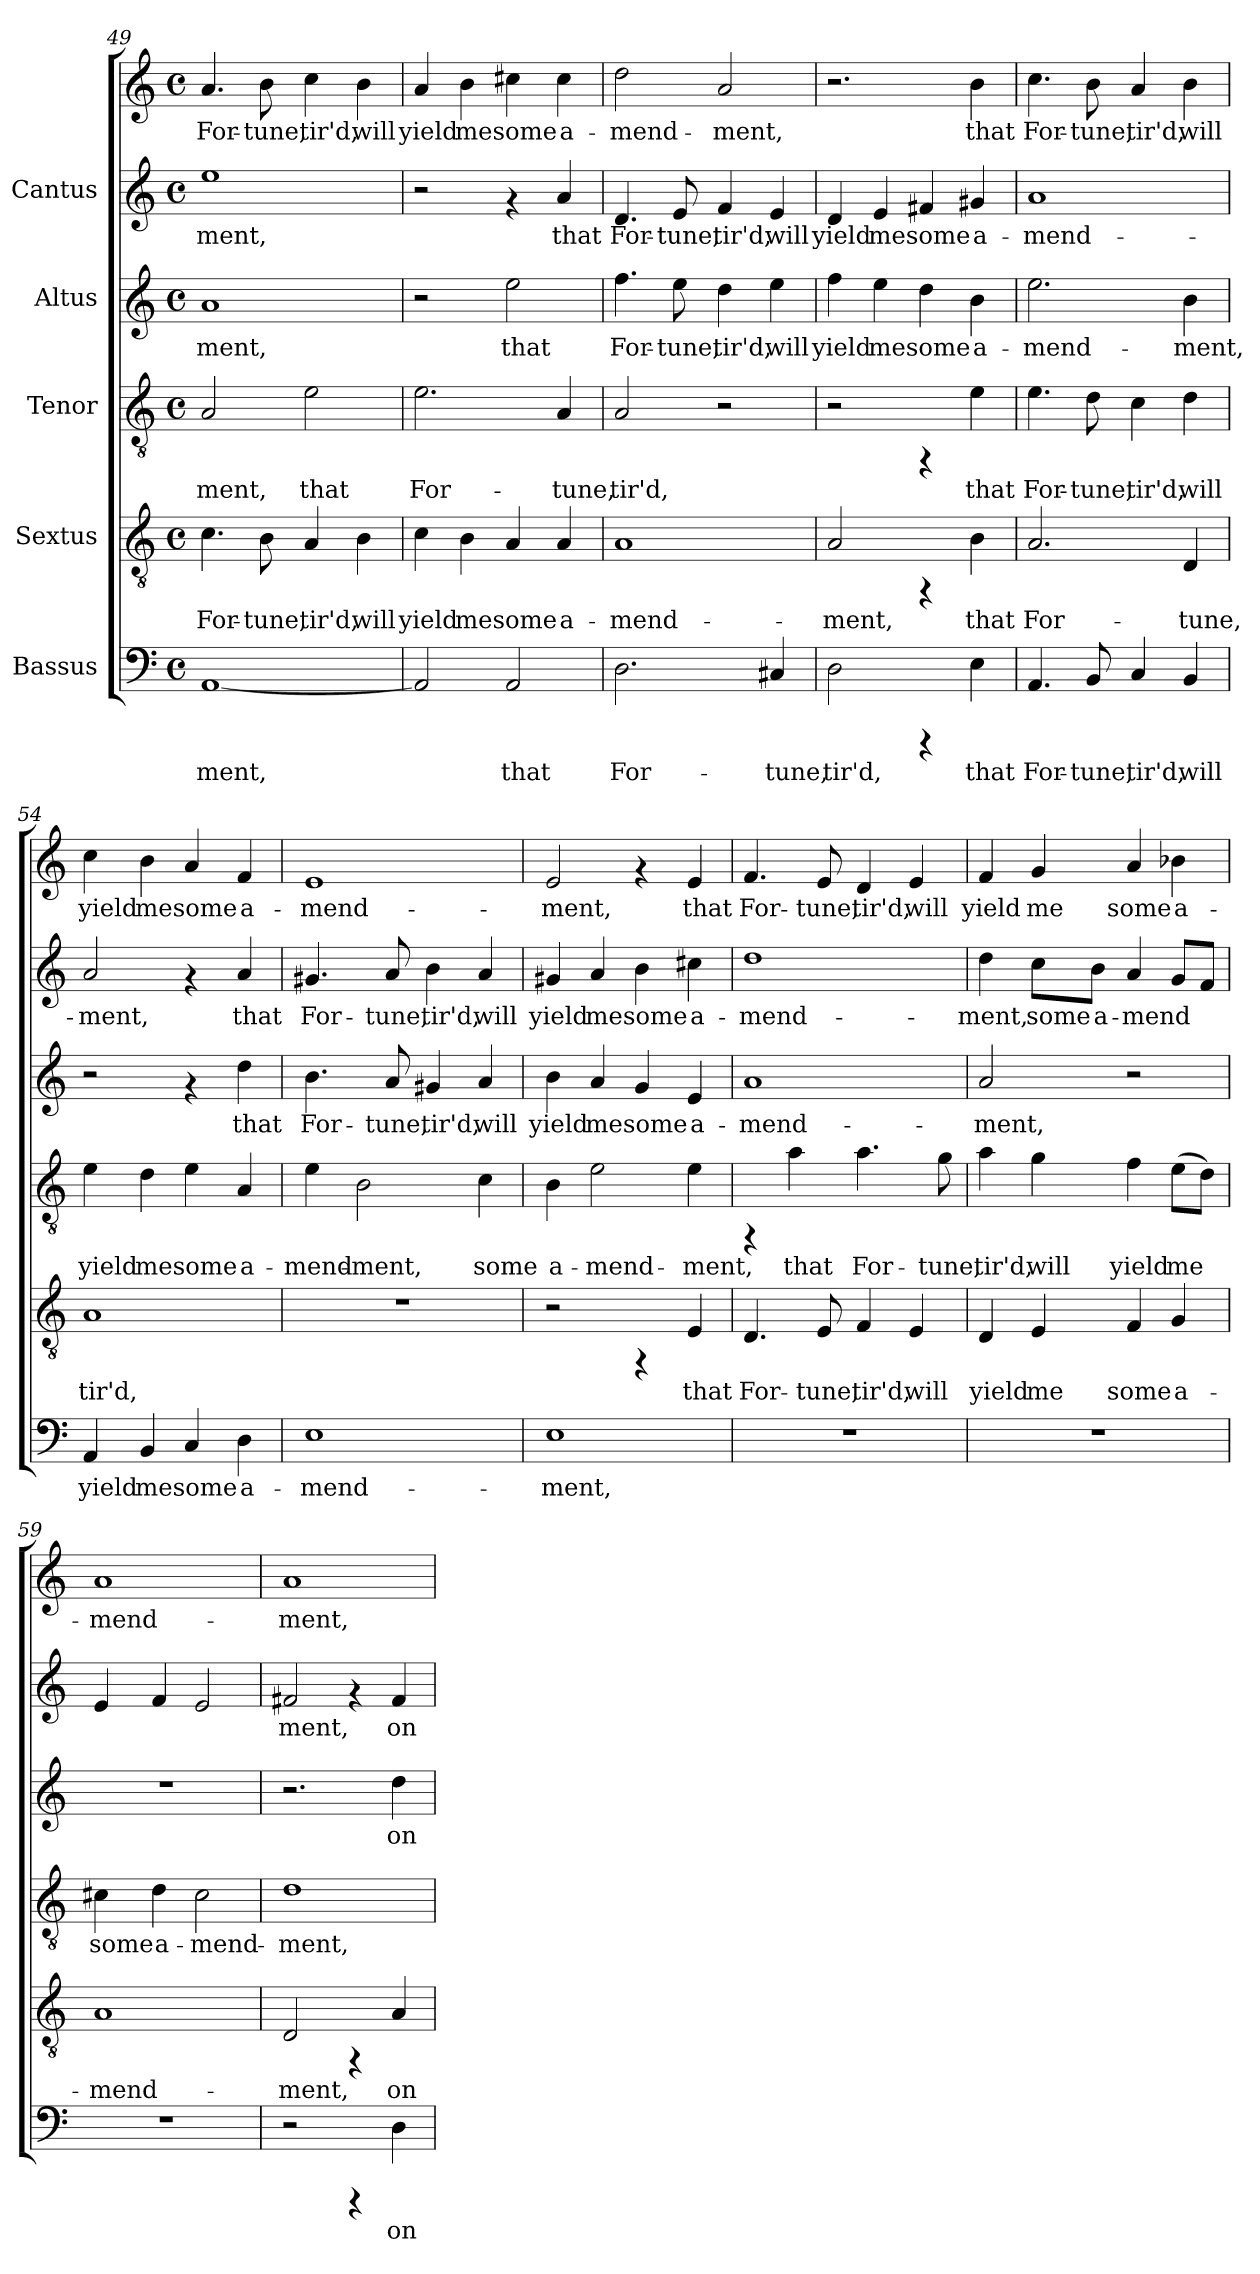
**kern	**text	**kern	**text	**kern	**text	**kern	**text	**kern	**text	**kern	**text
*part5	*part5	*part4	*part4	*part3	*part3	*part2	*part2	*part1	*part1	*part1	*part1
*staff6	*staff6	*staff5	*staff5	*staff4	*staff4	*staff3	*staff3	*staff2	*staff2	*staff1	*staff1
*I"Bassus	*	*I"Sextus	*	*I"Tenor	*	*I"Altus	*	*I"Cantus	*	*	*
*clefF4	*	*clefGv2	*	*clefGv2	*	*clefG2	*	*clefG2	*	*clefG2	*
*M4/4	*	*M4/4	*	*M4/4	*	*M4/4	*	*M4/4	*	*M4/4	*
*met(c)	*	*met(c)	*	*met(c)	*	*met(c)	*	*met(c)	*	*met(c)	*
=49	=49	=49	=49	=49	=49	=49	=49	=49	=49	=49	=49
!	!LO:LY:b:cj	!	!LO:LY:b:cj	!	!LO:LY:b:cj	!	!LO:LY:b:cj	!	!LO:LY:b:cj	!	!LO:LY:b:cj
[<1AA	-ment,	4.c\	For-	2A/	-ment,	1a	-ment,	1ee	ment,	4.a/	-For-
!	!	!	!LO:LY:b:cj	!	!	!	!	!	!	!	!LO:LY:b:cj
.	.	8B\	-tune,	.	.	.	.	.	.	8b\	-tune,
!	!	!	!LO:LY:b:cj	!	!LO:LY:b:cj	!	!	!	!	!	!LO:LY:b:cj
.	.	4A/	tir'd,	2e\	that	.	.	.	.	4cc\	tir'd,
!	!	!	!LO:LY:b:cj	!	!	!	!	!	!	!	!LO:LY:b:cj
.	.	4B\	will	.	.	.	.	.	.	4b\	will
!!LO:PB:g=z
=50	=50	=50	=50	=50	=50	=50	=50	=50	=50	=50	=50
!	!LO:LY:b:cj	!	!LO:LY:b:cj	!	!LO:LY:b:cj	!	!	!	!	!	!LO:LY:b:cj
2AA/]	.	4c\	yield	2.e\	For-	2r	.	2r	.	4a/	yield
!	!	!	!LO:LY:b:cj	!	!	!	!	!	!	!	!LO:LY:b:cj
.	.	4B\	me	.	.	.	.	.	.	4b\	me
!	!LO:LY:b:cj	!	!LO:LY:b:cj	!	!	!	!LO:LY:b:cj	!	!	!	!LO:LY:b:cj
2AA/	that	4A/	some	.	.	2ee\	that	4rf	.	4cc#X\	some
!	!	!	!LO:LY:b:cj	!	!LO:LY:b:cj	!	!	!	!LO:LY:b:cj	!	!LO:LY:b:cj
.	.	4A/	a-	4A/	-tune,	.	.	4a/	-that	4cc#\	a-
=51	=51	=51	=51	=51	=51	=51	=51	=51	=51	=51	=51
!	!LO:LY:b:cj	!	!LO:LY:b:cj	!	!LO:LY:b:cj	!	!LO:LY:b:cj	!	!LO:LY:b:cj	!	!LO:LY:b:cj
2.D\	For-	1A	-mend-	2A/	tir'd,	4.ff\	For-	4.d/	For-	2dd\	mend-
!	!	!	!	!	!	!	!LO:LY:b:cj	!	!LO:LY:b:cj	!	!
.	.	.	.	.	.	8ee\	-tune,	8e/	-tune,	.	.
!	!	!	!	!	!	!	!LO:LY:b:cj	!	!LO:LY:b:cj	!	!LO:LY:b:cj
.	.	.	.	2r	.	4dd\	tir'd,	4f/	tir'd,	2a/	-ment,
!	!LO:LY:b:cj	!	!	!	!	!	!LO:LY:b:cj	!	!LO:LY:b:cj	!	!
4C#X/	-tune,	.	.	.	.	4ee\	will	4e/	will	.	.
=52	=52	=52	=52	=52	=52	=52	=52	=52	=52	=52	=52
!	!LO:LY:b:cj	!	!LO:LY:b:cj	!	!	!	!LO:LY:b:cj	!	!LO:LY:b:cj	!	!
2D\	tir'd,	2A/	-ment,	2r	.	4ff\	yield	4d/	yield	2.r	.
!	!	!	!	!	!	!	!LO:LY:b:cj	!	!LO:LY:b:cj	!	!
.	.	.	.	.	.	4ee\	me	4e/	me	.	.
!	!	!	!	!	!	!	!LO:LY:b:cj	!	!LO:LY:b:cj	!	!
4rCCC	.	4rFF	.	4rFF	.	4dd\	some	4f#X/	some	.	.
!	!LO:LY:b:cj	!	!LO:LY:b:cj	!	!LO:LY:b:cj	!	!LO:LY:b:cj	!	!LO:LY:b:cj	!	!LO:LY:b:cj
4E\	that	4B\	that	4e\	that	4b\	a-	4g#X/	a-	4b\	that
=53	=53	=53	=53	=53	=53	=53	=53	=53	=53	=53	=53
!	!LO:LY:b:cj	!	!LO:LY:b:cj	!	!LO:LY:b:cj	!	!LO:LY:b:cj	!	!LO:LY:b:cj	!	!LO:LY:b:cj
4.AA/	For-	2.A/	For-	4.e\	For-	2.ee\	-mend-	1a	mend-	4.cc\	-For-
!	!LO:LY:b:cj	!	!	!	!LO:LY:b:cj	!	!	!	!	!	!LO:LY:b:cj
8BB/	-tune,	.	.	8d\	-tune,	.	.	.	.	8b\	-tune,
!	!LO:LY:b:cj	!	!	!	!LO:LY:b:cj	!	!	!	!	!	!LO:LY:b:cj
4C/	tir'd,	.	.	4c\	tir'd,	.	.	.	.	4a/	tir'd,
!	!LO:LY:b:cj	!	!LO:LY:b:cj	!	!LO:LY:b:cj	!	!LO:LY:b:cj	!	!	!	!LO:LY:b:cj
4BB/	will	4D/	-tune,	4d\	will	4b\	-ment,	.	.	4b\	will
!!LO:LB:g=z
=54	=54	=54	=54	=54	=54	=54	=54	=54	=54	=54	=54
!	!LO:LY:b:cj	!	!LO:LY:b:cj	!	!LO:LY:b:cj	!	!	!	!LO:LY:b:cj	!	!LO:LY:b:cj
4AA/	yield	1A	tir'd,	4e\	yield	2r	.	2a/	-ment,	4cc\	-yield
!	!LO:LY:b:cj	!	!	!	!LO:LY:b:cj	!	!	!	!	!	!LO:LY:b:cj
4BB/	me	.	.	4d\	me	.	.	.	.	4b\	me
!	!LO:LY:b:cj	!	!	!	!LO:LY:b:cj	!	!	!	!	!	!LO:LY:b:cj
4C/	some	.	.	4e\	some	4rf	.	4rf	.	4a/	some
!	!LO:LY:b:cj	!	!	!	!LO:LY:b:cj	!	!LO:LY:b:cj	!	!LO:LY:b:cj	!	!LO:LY:b:cj
4D\	a-	.	.	4A/	a-	4dd\	that	4a/	that	4f/	a-
=55	=55	=55	=55	=55	=55	=55	=55	=55	=55	=55	=55
!	!LO:LY:b:cj	!	!	!	!LO:LY:b:cj	!	!LO:LY:b:cj	!	!LO:LY:b:cj	!	!LO:LY:b:cj
1E	-mend-	1r	.	4e\	-mend-	4.b\	For-	4.g#X/	-For-	1e	mend-
!	!	!	!	!	!LO:LY:b:cj	!	!	!	!	!	!
.	.	.	.	2B\	-ment,	.	.	.	.	.	.
!	!	!	!	!	!	!	!LO:LY:b:cj	!	!LO:LY:b:cj	!	!
.	.	.	.	.	.	8a/	-tune,	8a/	-tune,	.	.
!	!	!	!	!	!	!	!LO:LY:b:cj	!	!LO:LY:b:cj	!	!
.	.	.	.	.	.	4g#X/	tir'd,	4b\	tir'd,	.	.
!	!	!	!	!	!LO:LY:b:cj	!	!LO:LY:b:cj	!	!LO:LY:b:cj	!	!
.	.	.	.	4c\	some	4a/	will	4a/	will	.	.
=56	=56	=56	=56	=56	=56	=56	=56	=56	=56	=56	=56
!	!LO:LY:b:cj	!	!	!	!LO:LY:b:cj	!	!LO:LY:b:cj	!	!LO:LY:b:cj	!	!LO:LY:b:cj
1E	-ment,	2r	.	4B\	a-	4b\	yield	4g#X/	yield	2e/	ment,
!	!	!	!	!	!LO:LY:b:cj	!	!LO:LY:b:cj	!	!LO:LY:b:cj	!	!
.	.	.	.	2e\	-mend-	4a/	me	4a/	me	.	.
!	!	!	!	!	!	!	!LO:LY:b:cj	!	!LO:LY:b:cj	!	!
.	.	4rFF	.	.	.	4g/	some	4b\	some	4rf	.
!	!	!	!LO:LY:b:cj	!	!LO:LY:b:cj	!	!LO:LY:b:cj	!	!LO:LY:b:cj	!	!LO:LY:b:cj
.	.	4E/	that	4e\	-ment,	4e/	a-	4cc#X\	a-	4e/	that
=57	=57	=57	=57	=57	=57	=57	=57	=57	=57	=57	=57
!	!	!	!LO:LY:b:cj	!	!	!	!LO:LY:b:cj	!	!LO:LY:b:cj	!	!LO:LY:b:cj
1r	.	4.D/	For-	4rFF	.	1a	-mend-	1dd	mend-	4.f/	-For-
!	!	!	!	!	!LO:LY:b:cj	!	!	!	!	!	!
.	.	.	.	4a\	that	.	.	.	.	.	.
!	!	!	!LO:LY:b:cj	!	!	!	!	!	!	!	!LO:LY:b:cj
.	.	8E/	-tune,	.	.	.	.	.	.	8e/	-tune,
!	!	!	!LO:LY:b:cj	!	!LO:LY:b:cj	!	!	!	!	!	!LO:LY:b:cj
.	.	4F/	tir'd,	4.a\	For-	.	.	.	.	4d/	tir'd,
!	!	!	!LO:LY:b:cj	!	!	!	!	!	!	!	!LO:LY:b:cj
.	.	4E/	will	.	.	.	.	.	.	4e/	will
!	!	!	!	!	!LO:LY:b:cj	!	!	!	!	!	!
.	.	.	.	8g\	-tune,	.	.	.	.	.	.
!!LO:PB:g=z
=58	=58	=58	=58	=58	=58	=58	=58	=58	=58	=58	=58
!	!	!	!LO:LY:b:cj	!	!LO:LY:b:cj	!	!LO:LY:b:cj	!	!LO:LY:b:cj	!	!LO:LY:b:cj
1r	.	4D/	yield	4a\	tir'd,	2a/	-ment,	4dd\	-ment,	4f/	-yield
!	!	!	!LO:LY:b:cj	!	!LO:LY:b:cj	!	!	!	!LO:LY:b:cj	!	!LO:LY:b:cj
.	.	4E/	me	4g\	will	.	.	8cc\L	some	4g/	me
!	!	!	!	!	!	!	!	!	!LO:LY:b:cj	!	!
.	.	.	.	.	.	.	.	8b\J	a-	.	.
!	!	!	!LO:LY:b:cj	!	!LO:LY:b:cj	!	!	!	!LO:LY:b:cj	!	!LO:LY:b:cj
.	.	4F/	some	4f\	yield	2r	.	4a/	-mend-	4a/	some
!	!	!	!LO:LY:b:cj	!	!LO:LY:b:cj	!	!	!	!LO:LY:b:cj	!	!LO:LY:b:cj
.	.	4G/	a-	(>8e\L	me	.	.	8g/L	--	4b-X\	a-
!	!	!	!	!	!LO:LY:b:cj	!	!	!	!LO:LY:b:cj	!	!
.	.	.	.	8d\J)	.	.	.	8f/J	--	.	.
=59	=59	=59	=59	=59	=59	=59	=59	=59	=59	=59	=59
!	!	!	!LO:LY:b:cj	!	!LO:LY:b:cj	!	!	!	!	!	!LO:LY:b:cj
1r	.	1A	-mend-	4c#X\	some	1r	.	4e/	.	1a	-mend-
!	!	!	!	!	!LO:LY:b:cj	!	!	!	!	!	!
.	.	.	.	4d\	a-	.	.	4f/	.	.	.
!	!	!	!	!	!LO:LY:b:cj	!	!	!	!	!	!
.	.	.	.	2c#\	-mend-	.	.	2e/	.	.	.
=60	=60	=60	=60	=60	=60	=60	=60	=60	=60	=60	=60
!	!	!	!LO:LY:b:cj	!	!LO:LY:b:cj	!	!	!	!LO:LY:b:cj	!	!LO:LY:b:cj
2r	.	2D/	-ment,	1d	-ment,	2.r	.	2f#X/	ment,	1a	-ment,
4rCCC	.	4rFF	.	.	.	.	.	4rf	.	.	.
!	!LO:LY:b:cj	!	!LO:LY:b:cj	!	!	!	!LO:LY:b:cj	!	!LO:LY:b:cj	!	!
4D\	on-	4A/	on-	.	.	4dd\	on-	4f#/	on-	.	.
=	=	=	=	=	=	=	=	=	=	=	=
*-	*-	*-	*-	*-	*-	*-	*-	*-	*-	*-	*-
